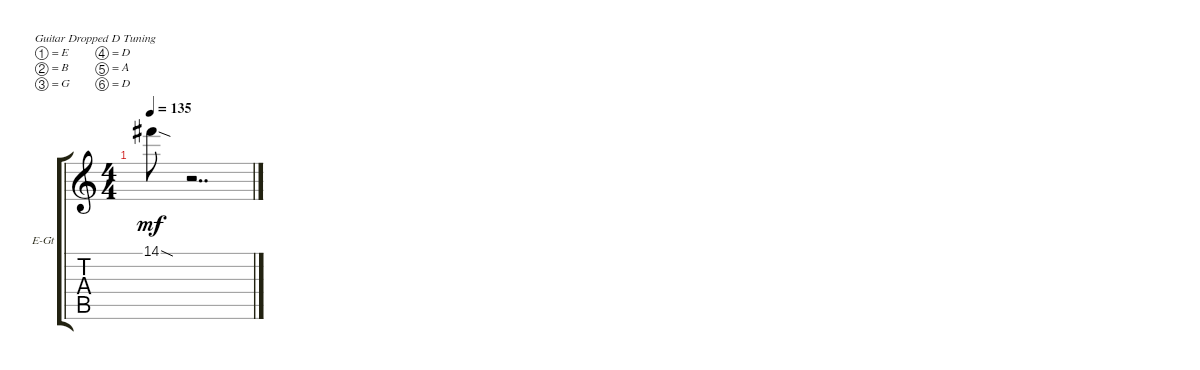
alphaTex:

\defaultSystemsLayout 4
\bracketExtendMode groupsimilarinstruments
\firstSystemTrackNameOrientation horizontal
\otherSystemsTrackNameOrientation horizontal
\track ("Electric Guitar" "E-Gt") {instrument electricguitarclean}
\staff {score tabs}
\tuning (E4 B3 G3 D3 A2 D2)
\ts (4 4)
\tempo 135
\clef g2
\ks c
14.1{sod}.8{dy mf} r.2{dd}
